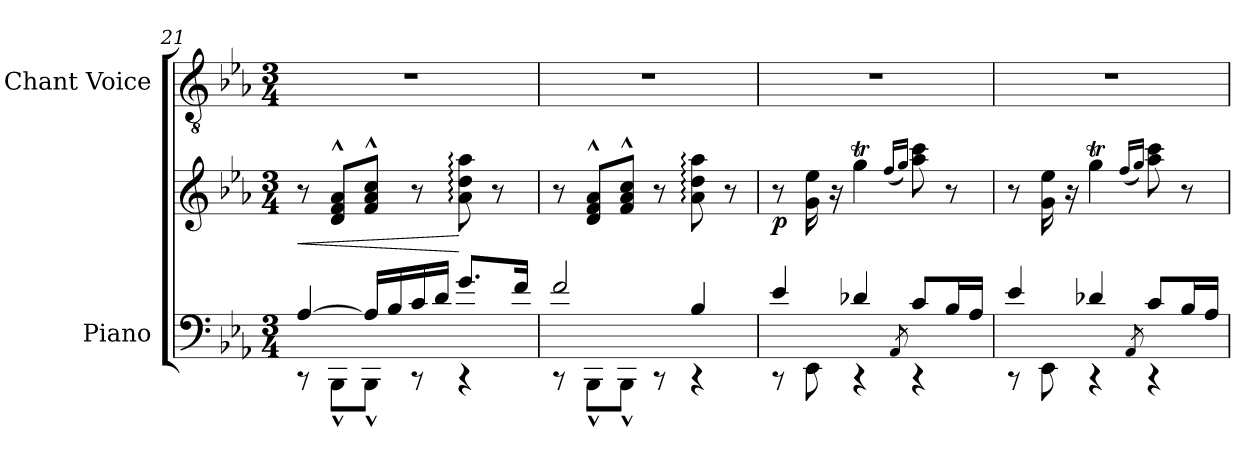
**kern	**kern	**dynam	**kern
*part2	*part2	*part2	*part1
*staff3	*staff2	*staff2/3	*staff1
*I"Piano	*	*	*I"Chant Voice
*I'Pno	*	*	*
*clefF4	*clefG2	*	*clefGv2
*k[b-e-a-]	*k[b-e-a-]	*	*k[b-e-a-]
*M3/4	*M3/4	*	*M3/4
=21	=21	=21	=21
*^	*	*	*
!	!	!	!LO:HP:b	!
!	!	!	!LO:DY:n=1:b	!
!	!	!	!LO:DY:n=2:b	!
[4A-/	8r	8r	< other-dynamics f	2.r
.	8BBB-^^\L	8d/^^ 8f/^^ 8a-/^^L	.	.
16A-/LL]	8BBB-^^\J	8f/^^ 8a-/^^ 8cc/^^J	.	.
16B-/	.	.	.	.
16c/	8r	8r	.	.
16d/JJ	.	.	.	.
8.g/L	4r	8a-\: 8dd\: 8aa-\:	[	.
.	.	8r	.	.
16f/Jk	.	.	.	.
=22	=22	=22	=22	=22
2f/	8r	8r	.	2.r
.	8BBB-^^\L	8d/^^ 8f/^^ 8a-/^^L	.	.
.	8BBB-^^\J	8f/^^ 8a-/^^ 8cc/^^J	.	.
.	8r	8r	.	.
4B-/	4r	8a-\: 8dd\: 8aa-\:	.	.
.	.	8r	.	.
!!LO:LB:g=z
=23	=23	=23	=23	=23
!	!	!	!LO:DY:b	!
4e-/	8r	8r	p	2.r
.	8EE-\	16g\ 16ee-\	.	.
.	.	16r	.	.
4d-X/	4r	4ggt\	.	.
.	.	(<16qff/LL	.	.
8qAA-/	.	16qgg/JJ)	.	.
8c/L	4r	8aa-\ 8ccc\	.	.
16B-/L	.	8r	.	.
16A-/JJ	.	.	.	.
=24	=24	=24	=24	=24
4e-/	8r	8r	.	2.r
.	8EE-\	16g\ 16ee-\	.	.
.	.	16r	.	.
4d-X/	4r	4ggt\	.	.
.	.	(<16qff/LL	.	.
8qAA-/	.	16qgg/JJ)	.	.
8c/L	4r	8aa-\ 8ccc\	.	.
16B-/L	.	8r	.	.
16A-/JJ	.	.	.	.
*v	*v	*	*	*
=	=	=	=
*-	*-	*-	*-
